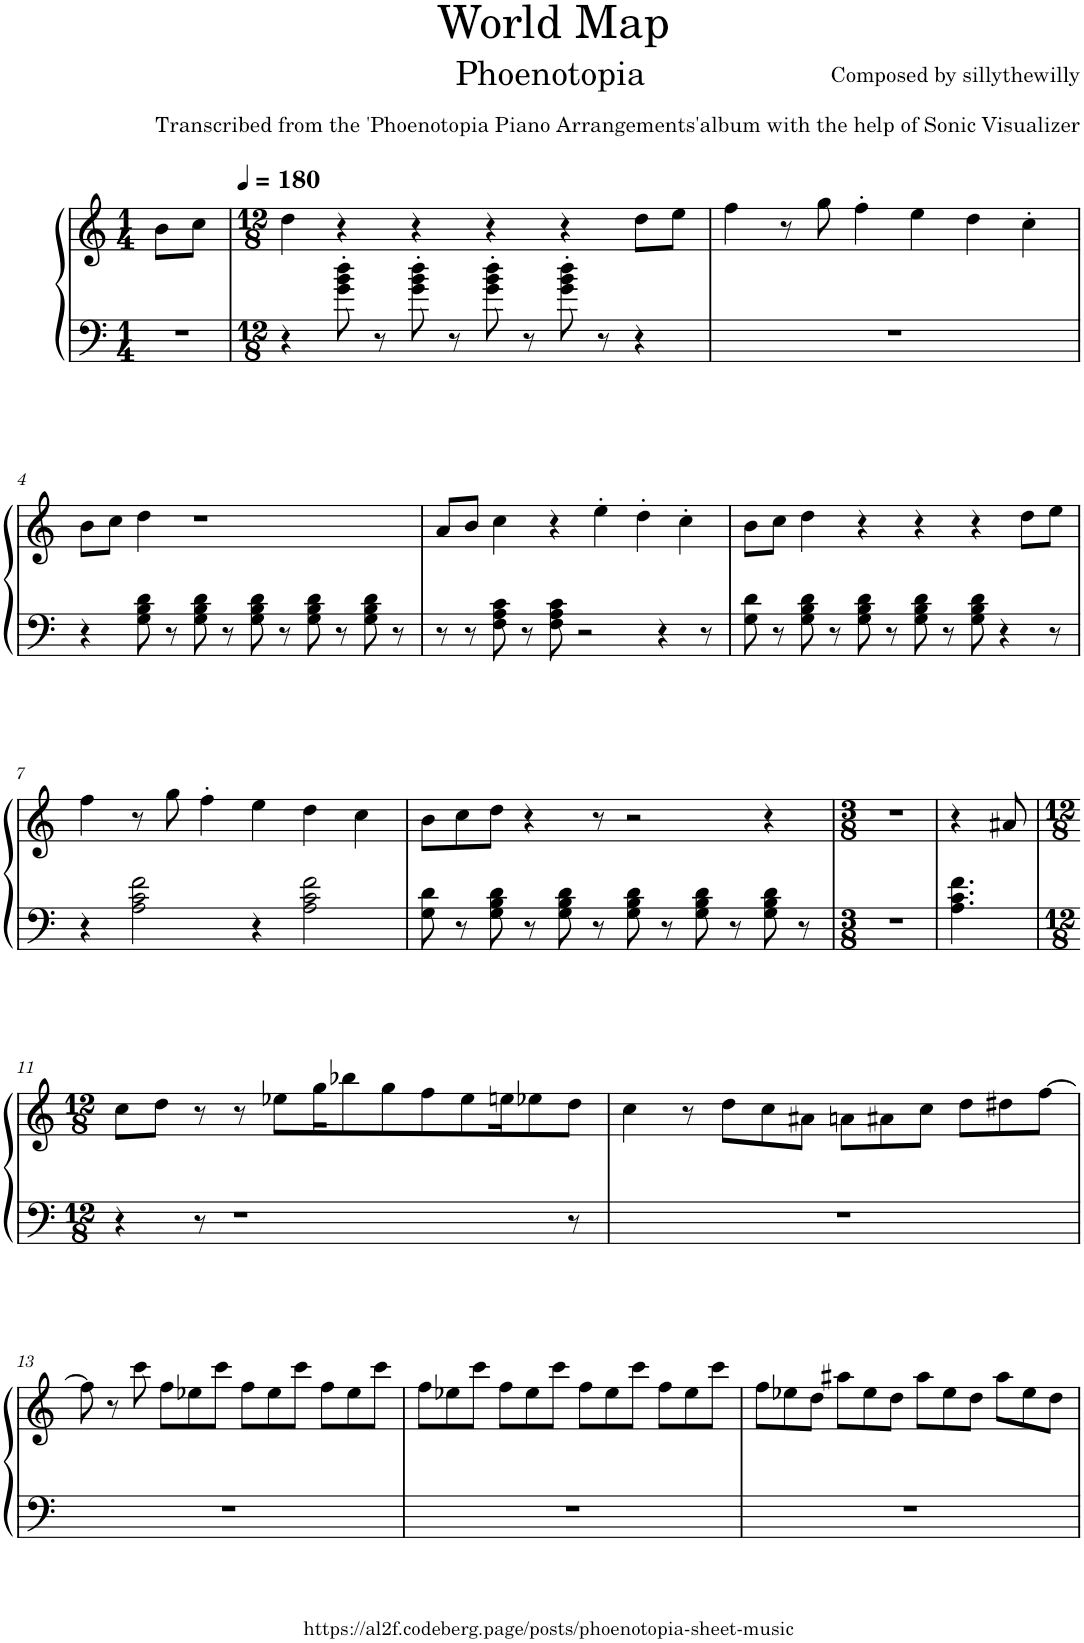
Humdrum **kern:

**kern	**kern
*part1	*part1
*staff2	*staff1
*I"Piano	*
*I'Pno.	*
*clefF4	*clefG2
*k[]	*k[]
*M1/4	*M1/4
=1	=1
4r	8b\L
.	8cc\J
=2	=2
*M12/8	*M12/8
*	*MM180
4r	4dd\
8g\' 8b\' 8dd\'	4r
8r	.
8g\' 8b\' 8dd\'	4r
8r	.
8g\' 8b\' 8dd\'	4r
8r	.
8g\' 8b\' 8dd\'	4r
8r	.
4r	8dd\L
.	8ee\J
=3	=3
1.r	4ff\
.	8r
.	8gg\
.	4ff'\
.	4ee\
.	4dd\
.	4cc'\
!!LO:LB:g=z
=4	=4
4r	8b\L
.	8cc\J
8G\ 8B\ 8d\	4dd\
8r	.
8G\ 8B\ 8d\	1r
8r	.
8G\ 8B\ 8d\	.
8r	.
8G\ 8B\ 8d\	.
8r	.
8G\ 8B\ 8d\	.
8r	.
=5	=5
8r	8a/L
8r	8b/J
8F\ 8A\ 8c\	4cc\
8r	.
8F\ 8A\ 8c\	4r
2r	.
.	4ee'\
.	4dd'\
4r	.
.	4cc'\
8r	.
=6	=6
8G\ 8d\	8b\L
8r	8cc\J
8G\ 8B\ 8d\	4dd\
8r	.
8G\ 8B\ 8d\	4r
8r	.
8G\ 8B\ 8d\	4r
8r	.
8G\ 8B\ 8d\	4r
4r	.
.	8dd\L
8r	8ee\J
!!LO:LB:g=z
=7	=7
4r	4ff\
2A\ 2c\ 2f\	8r
.	8gg\
.	4ff'\
4r	4ee\
2A\ 2c\ 2f\	4dd\
.	4cc\
=8	=8
8G\ 8d\	8b\L
8r	8cc\
8G\ 8B\ 8d\	8dd\J
8r	4r
8G\ 8B\ 8d\	.
8r	8r
8G\ 8B\ 8d\	2r
8r	.
8G\ 8B\ 8d\	.
8r	.
8G\ 8B\ 8d\	4r
8r	.
=9	=9
*M3/8	*M3/8
4.r	4.r
=10	=10
4.A\ 4.c\ 4.f\	4r
.	8a#X/
!!LO:LB:g=z
=11	=11
*M12/8	*M12/8
4r	8cc\L
.	8dd\J
8r	8r
1r	8r
.	8ee-X\L
.	16gg\K
.	8bb-X\
.	8gg\
.	8ff\
.	8ee-\
.	16een\K
.	8ee-X\
8r	8dd\J
=12	=12
1.r	4cc\
.	8r
.	8dd\L
.	8cc\
.	8a#X\J
.	8an\L
.	8a#X\
.	8cc\J
.	8dd\L
.	8dd#X\
.	[8ff\J
!!LO:LB:g=z
=13	=13
1.r	8ff\]
.	8r
.	8ccc\
.	8ff\L
.	8ee-X\
.	8ccc\J
.	8ff\L
.	8ee-\
.	8ccc\J
.	8ff\L
.	8ee-\
.	8ccc\J
=14	=14
1.r	8ff\L
.	8ee-X\
.	8ccc\J
.	8ff\L
.	8ee-\
.	8ccc\J
.	8ff\L
.	8ee-\
.	8ccc\J
.	8ff\L
.	8ee-\
.	8ccc\J
=15	=15
1.r	8ff\L
.	8ee-X\
.	8dd\J
.	8aa#X\L
.	8ee-\
.	8dd\J
.	8aa#\L
.	8ee-\
.	8dd\J
.	8aa#\L
.	8ee-\
.	8dd\J
=	=
*-	*-
